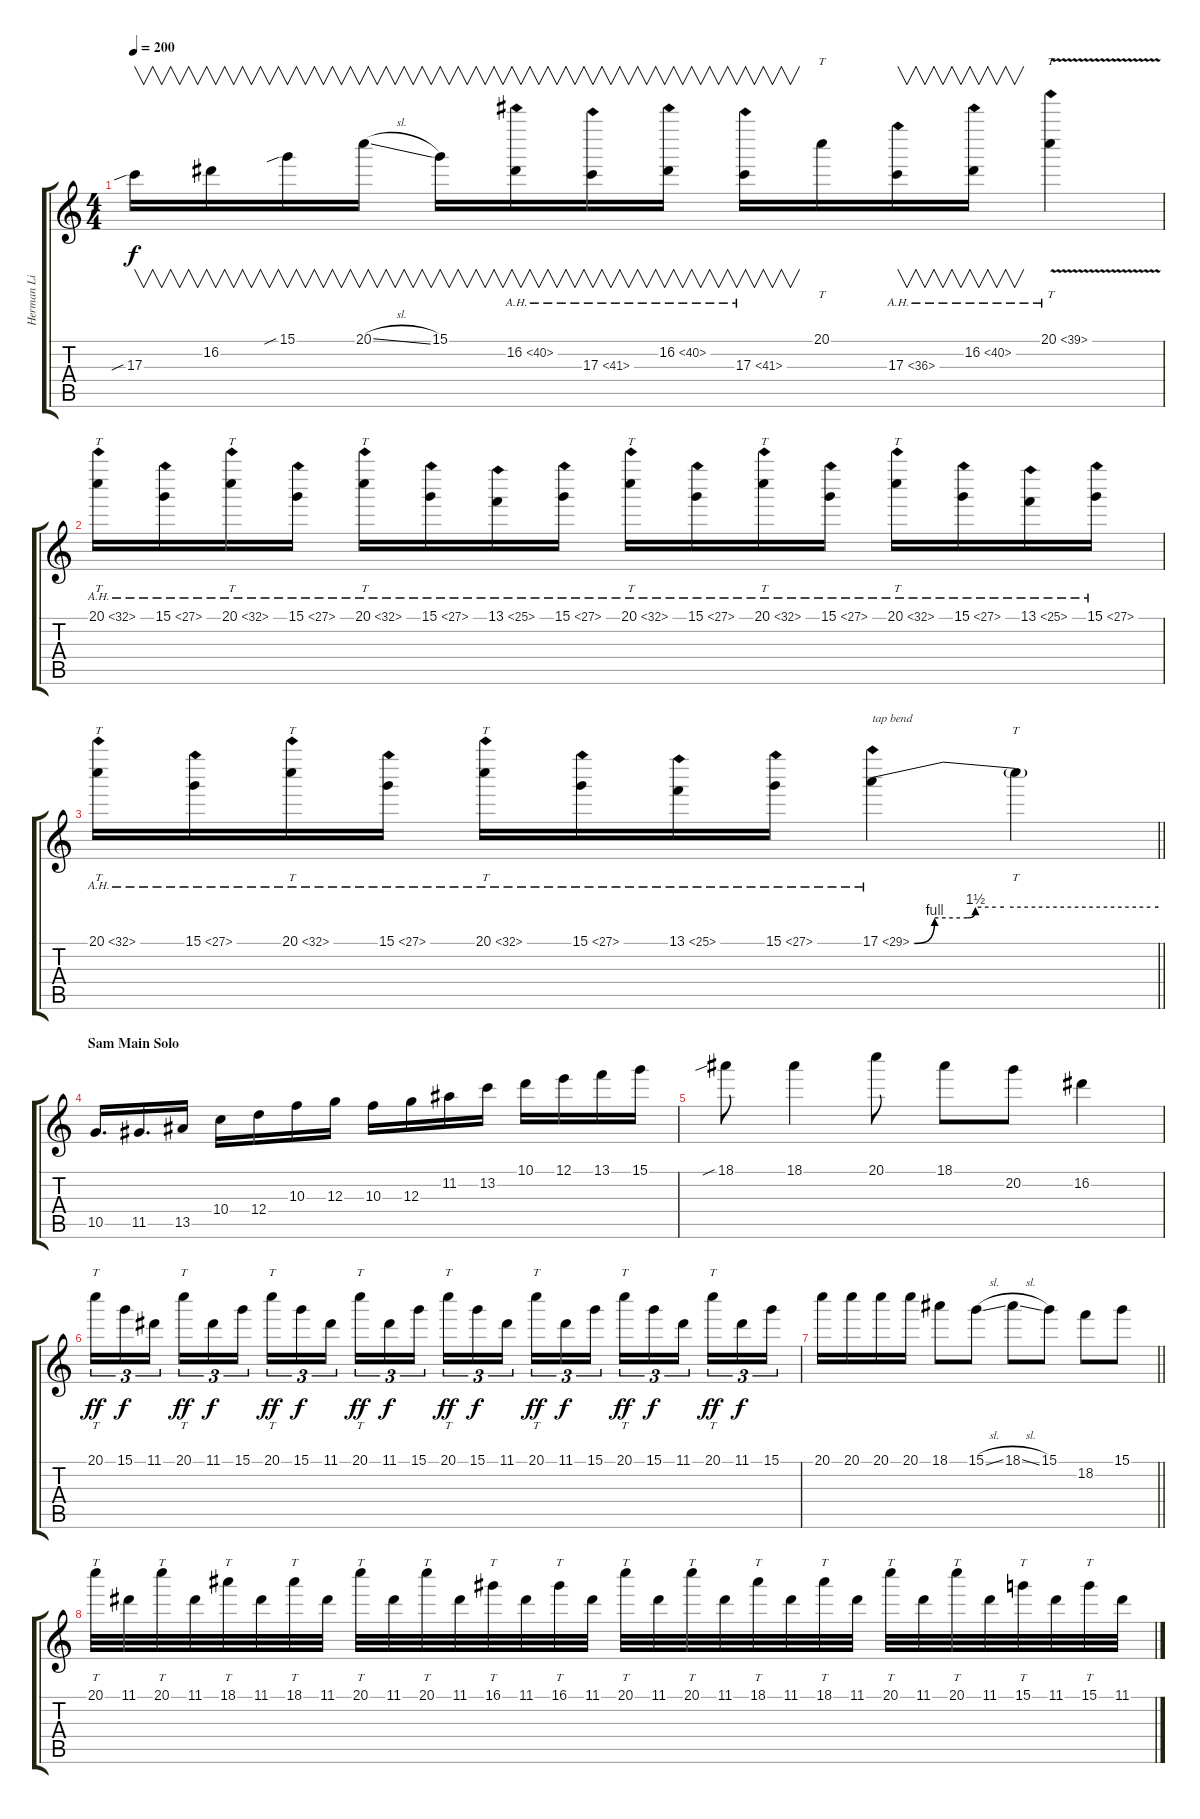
\track ("Herman Li (Lead Guitar)" "Herman Li ") {instrument overdrivenguitar}
\staff {score tabs}
\tuning (E4 B3 G3 D3 A2 E2) {hide}
\ts (4 4)
\tempo 200
\clef g2
\ks aminor
17.3{sib}.16{v dy f} 16.2.16{v} 15.1{sib}.16{v} 20.1{sl}.16{v} 15.1.16{v} 16.2{ah 24}.16{v} 17.3{ah 24}.16{v} 16.2{ah 24}.16{v} 17.3{ah 24}.16{v} 20.1.16{tt} 17.3{ah 19}.16{v} 16.2{ah 24}.16{v} 20.1{ah 19 v}.4{tt} |
20.1{ah 12}.16{tt} 15.1{ah 12}.16 20.1{ah 12}.16{tt} 15.1{ah 12}.16 20.1{ah 12}.16{tt} 15.1{ah 12}.16 13.1{ah 12}.16 15.1{ah 12}.16 20.1{ah 12}.16{tt} 15.1{ah 12}.16 20.1{ah 12}.16{tt} 15.1{ah 12}.16 20.1{ah 12}.16{tt} 15.1{ah 12}.16 13.1{ah 12}.16 15.1{ah 12}.16 |
\barLineRight lightlight
20.1{ah 12}.16{tt} 15.1{ah 12}.16 20.1{ah 12}.16{tt} 15.1{ah 12}.16 20.1{ah 12}.16{tt} 15.1{ah 12}.16 13.1{ah 12}.16 15.1{ah 12}.16 17.1{be (custom 0 0 5 4 13 4 15 6 20 6 22 6 35 6 58 6 60 6) ah 12}.4{txt "tap bend"} 17.1{t}.4{tt} |
\section ("" "Sam Main Solo")
10.5.16{d} 11.5.16{d} 13.5.16 10.4.16 12.4.16 10.3.16 12.3.16 10.3.16 12.3.16 11.2.16 13.2.16 10.1.16 12.1.16 13.1.16 15.1.16 |
18.1{sib}.8 18.1.4 20.1.8 18.1.8 20.2.8 16.2.4 |
20.1.16{tt tu (3 2) dy ff} 15.1.16{tu (3 2) dy f} 11.1.16{tu (3 2) beam splitsecondary} 20.1.16{tt tu (3 2) dy ff} 11.1.16{tu (3 2) dy f} 15.1.16{tu (3 2)} 20.1.16{tt tu (3 2) dy ff} 15.1.16{tu (3 2) dy f} 11.1.16{tu (3 2) beam splitsecondary} 20.1.16{tt tu (3 2) dy ff} 11.1.16{tu (3 2) dy f} 15.1.16{tu (3 2)} 20.1.16{tt tu (3 2) dy ff} 15.1.16{tu (3 2) dy f} 11.1.16{tu (3 2) beam splitsecondary} 20.1.16{tt tu (3 2) dy ff} 11.1.16{tu (3 2) dy f} 15.1.16{tu (3 2)} 20.1.16{tt tu (3 2) dy ff} 15.1.16{tu (3 2) dy f} 11.1.16{tu (3 2) beam splitsecondary} 20.1.16{tt tu (3 2) dy ff} 11.1.16{tu (3 2) dy f} 15.1.16{tu (3 2)} |
\barLineRight lightlight
20.1.16 20.1.16 20.1.16 20.1.16 18.1.8 15.1{sl}.8 18.1{sl}.8 15.1.8 18.2.8 15.1.8 |
20.1.32{tt} 11.1.32 20.1.32{tt} 11.1.32 18.1.32{tt} 11.1.32 18.1.32{tt} 11.1.32 20.1.32{tt} 11.1.32 20.1.32{tt} 11.1.32 16.1.32{tt} 11.1.32 16.1.32{tt} 11.1.32 20.1.32{tt} 11.1.32 20.1.32{tt} 11.1.32 18.1.32{tt} 11.1.32 18.1.32{tt} 11.1.32 20.1.32{tt} 11.1.32 20.1.32{tt} 11.1.32 15.1.32{tt} 11.1.32 15.1.32{tt} 11.1.32
